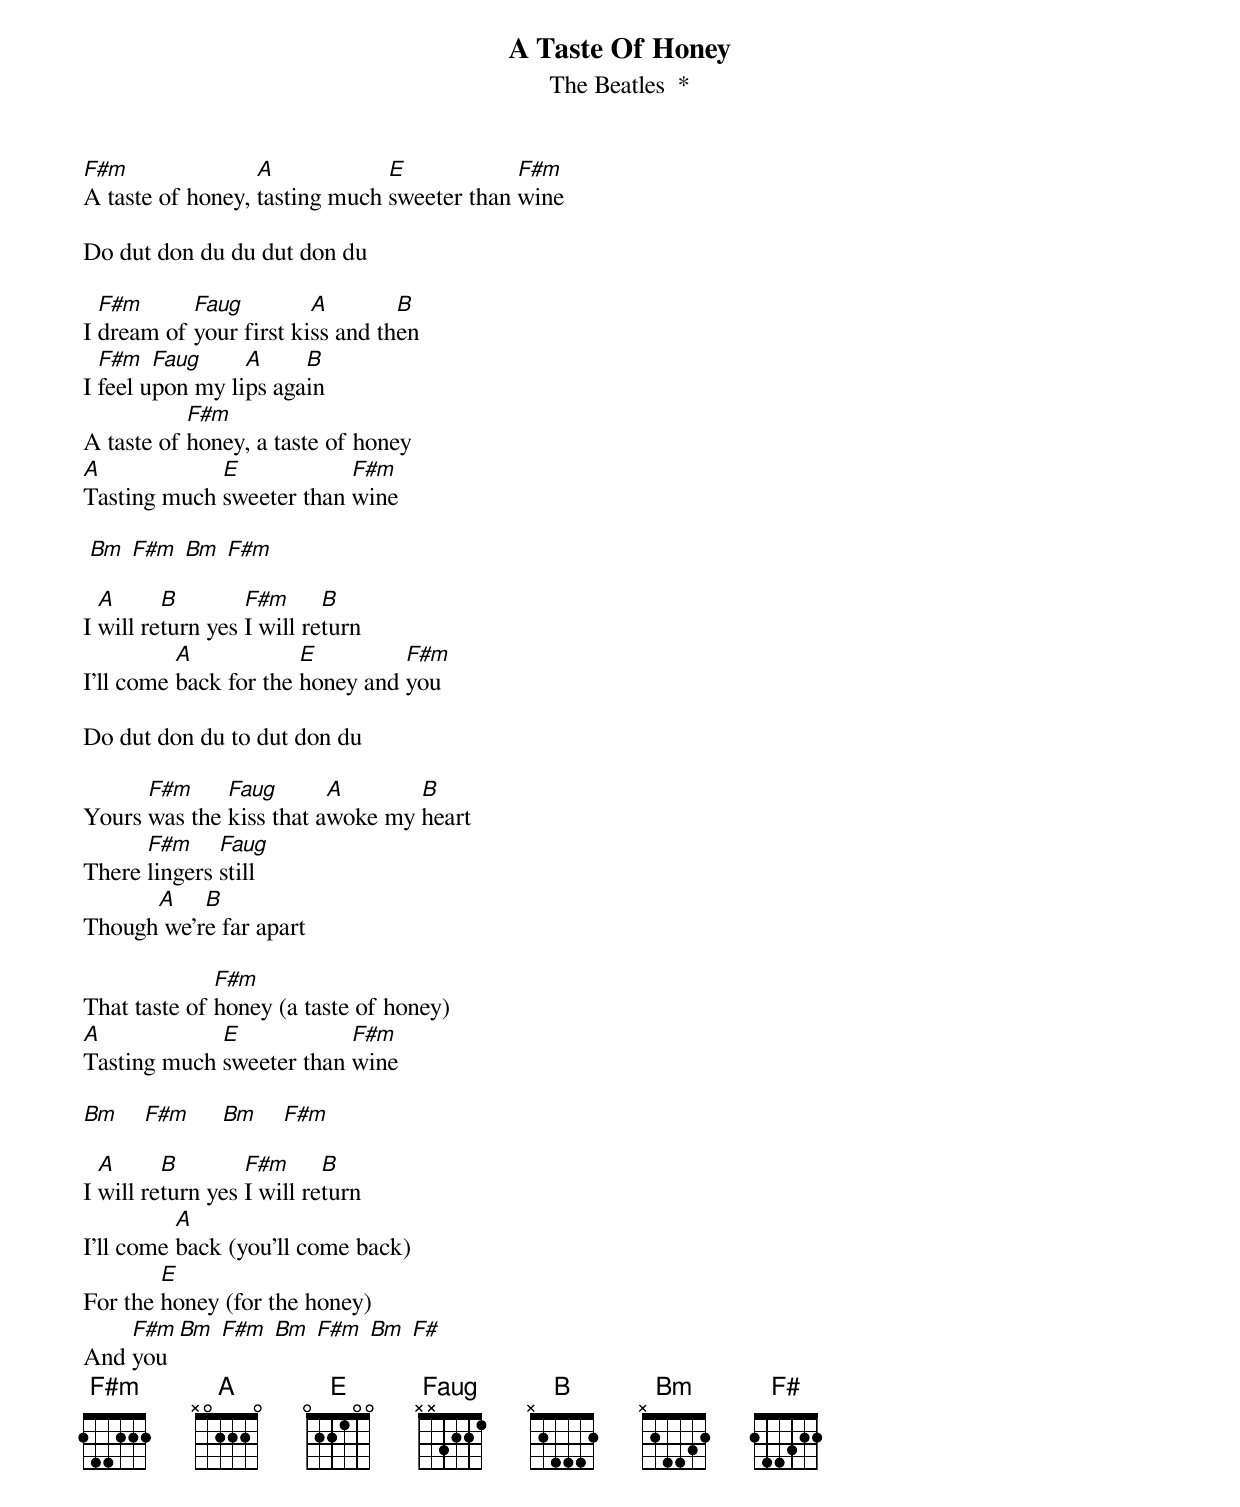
{title: A Taste Of Honey}
{subtitle: The Beatles  *}


[F#m]A taste of honey, [A]tasting much [E]sweeter than [F#m]wine

Do dut don du du dut don du

I [F#m]dream of [Faug]your first ki[A]ss and th[B]en
I [F#m]feel u[Faug]pon my li[A]ps aga[B]in
A taste of [F#m]honey, a taste of honey
[A]Tasting much [E]sweeter than [F#m]wine

 [Bm] [F#m] [Bm] [F#m]

I [A]will re[B]turn yes [F#m]I will re[B]turn
I’ll come [A]back for the [E]honey and [F#m]you

Do dut don du to dut don du

Yours [F#m]was the [Faug]kiss that a[A]woke my [B]heart
There [F#m]lingers [Faug]still
Though[A] we'r[B]e far apart

That taste of [F#m]honey (a taste of honey)
[A]Tasting much [E]sweeter than [F#m]wine

[Bm]    [F#m]     [Bm]    [F#m]

I [A]will re[B]turn yes [F#m]I will re[B]turn
I’ll come [A]back (you'll come back)
For the [E]honey (for the honey)
And [F#m]you [Bm] [F#m] [Bm] [F#m] [Bm] [F#]
